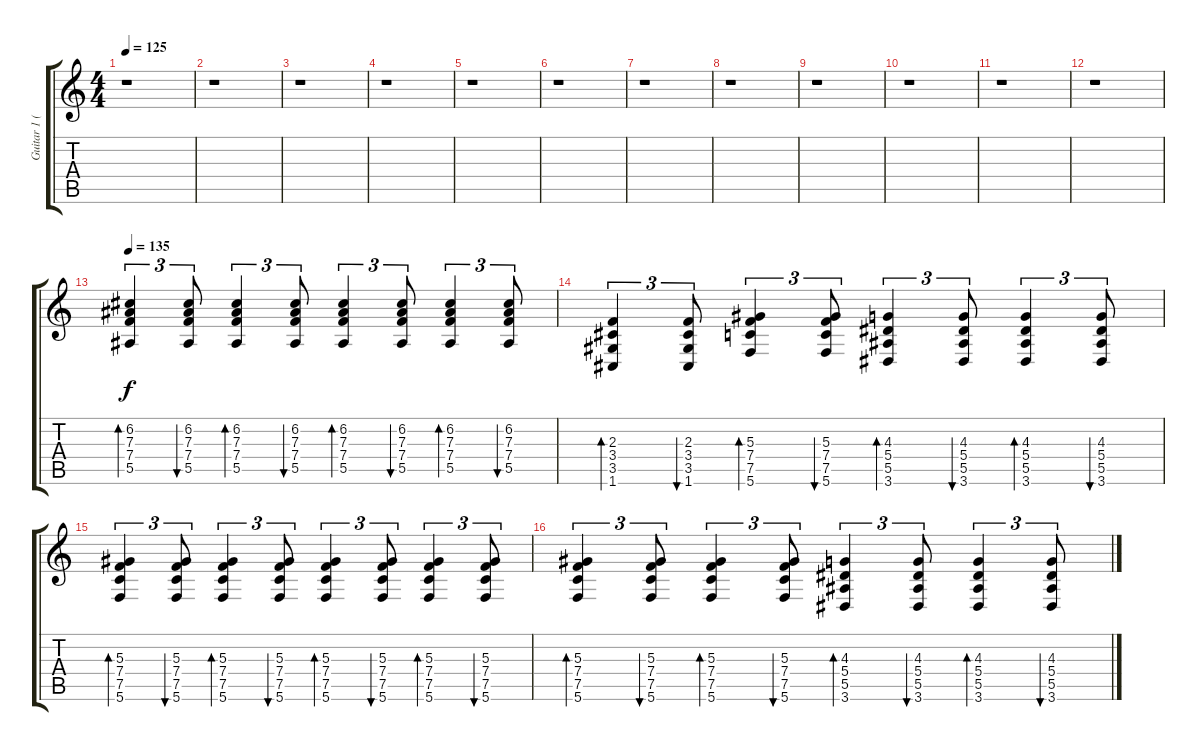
\track ("Guitar 1 (Clean)" "Guitar 1 (") {instrument acousticguitarsteel}
\staff {score tabs}
\tuning (C4 G3 Eb3 Bb2 F2 C2) {hide}
\ts (4 4)
\tempo 125
\clef g2
\ks c
r.1{dy f} |
r.1 |
r.1 |
r.1 |
r.1 |
r.1 |
r.1 |
r.1 |
r.1 |
r.1 |
r.1 |
r.1 |
\tempo 135
(6.2 7.3 7.4 5.5).4{tu (3 2) bd 120} (6.2 7.3 7.4 5.5).8{tu (3 2) bu 120} (6.2 7.3 7.4 5.5).4{tu (3 2) bd 120} (6.2 7.3 7.4 5.5).8{tu (3 2) bu 120} (6.2 7.3 7.4 5.5).4{tu (3 2) bd 120} (6.2 7.3 7.4 5.5).8{tu (3 2) bu 120} (6.2 7.3 7.4 5.5).4{tu (3 2) bd 120} (6.2 7.3 7.4 5.5).8{tu (3 2) bu 120} |
(2.3 3.4 3.5 1.6).4{tu (3 2) bd 120} (2.3 3.4 3.5 1.6).8{tu (3 2) bu 120} (5.3 7.4 7.5 5.6).4{tu (3 2) bd 120} (5.3 7.4 7.5 5.6).8{tu (3 2) bu 120} (4.3 5.4 5.5 3.6).4{tu (3 2) bd 120} (4.3 5.4 5.5 3.6).8{tu (3 2) bu 120} (4.3 5.4 5.5 3.6).4{tu (3 2) bd 120} (4.3 5.4 5.5 3.6).8{tu (3 2) bu 120} |
(5.3 7.4 7.5 5.6).4{tu (3 2) bd 120} (5.3 7.4 7.5 5.6).8{tu (3 2) bu 120} (5.3 7.4 7.5 5.6).4{tu (3 2) bd 120} (5.3 7.4 7.5 5.6).8{tu (3 2) bu 120} (5.3 7.4 7.5 5.6).4{tu (3 2) bd 120} (5.3 7.4 7.5 5.6).8{tu (3 2) bu 120} (5.3 7.4 7.5 5.6).4{tu (3 2) bd 120} (5.3 7.4 7.5 5.6).8{tu (3 2) bu 120} |
(5.3 7.4 7.5 5.6).4{tu (3 2) bd 120} (5.3 7.4 7.5 5.6).8{tu (3 2) bu 120} (5.3 7.4 7.5 5.6).4{tu (3 2) bd 120} (5.3 7.4 7.5 5.6).8{tu (3 2) bu 120} (4.3 5.4 5.5 3.6).4{tu (3 2) bd 120} (4.3 5.4 5.5 3.6).8{tu (3 2) bu 120} (4.3 5.4 5.5 3.6).4{tu (3 2) bd 120} (4.3 5.4 5.5 3.6).8{tu (3 2) bu 120}
